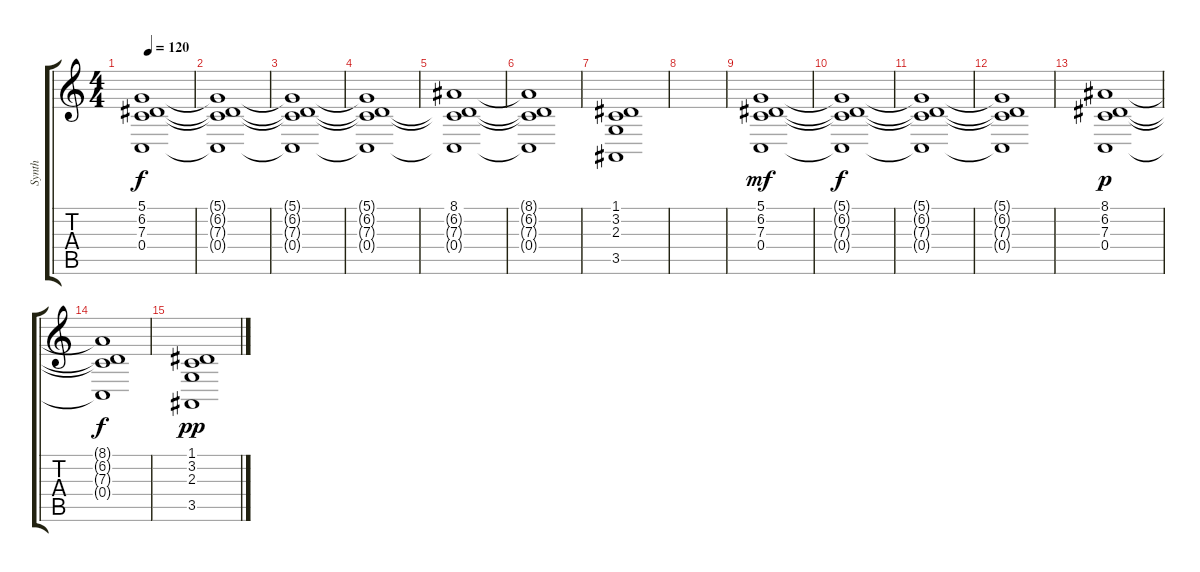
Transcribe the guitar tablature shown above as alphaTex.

\track ("Synth" "Synth") {instrument synthstrings1}
\staff {score tabs}
\tuning (D4 A3 F3 C3 G2 C2) {hide}
\ts (4 4)
\tempo 120
\clef g2
\ks c
(5.1 6.2 7.3 0.4).1{dy f} |
(5.1{t} 6.2{t} 7.3{t} 0.4{t}).1 |
(5.1{t} 6.2{t} 7.3{t} 0.4{t}).1 |
(5.1{t} 6.2{t} 7.3{t} 0.4{t}).1 |
(8.1 6.2{t} 7.3{t} 0.4{t}).1 |
(8.1{t} 6.2{t} 7.3{t} 0.4{t}).1 |
(1.1 3.2 2.3 3.5).1 |
|
(5.1 6.2 7.3 0.4).1{dy mf} |
(5.1{t} 6.2{t} 7.3{t} 0.4{t}).1{dy f} |
(5.1{t} 6.2{t} 7.3{t} 0.4{t}).1 |
(5.1{t} 6.2{t} 7.3{t} 0.4{t}).1 |
(8.1 6.2 7.3 0.4).1{dy p} |
(8.1{t} 6.2{t} 7.3{t} 0.4{t}).1{dy f} |
(1.1 3.2 2.3 3.5).1{dy pp}
